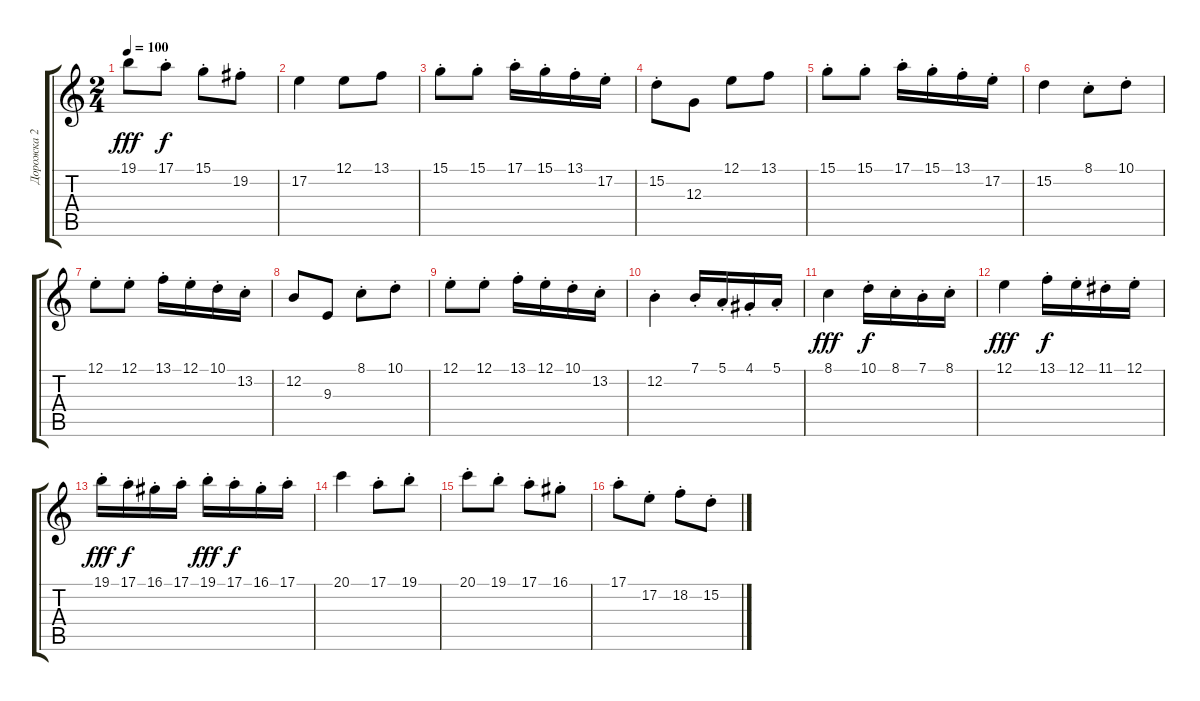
\track ("Дорожка 2" "Дорожка 2") {instrument acousticgrandpiano}
\staff {score tabs}
\tuning (E4 B3 G3 D3 A2 E2) {hide}
\ts (2 4)
\tempo 100
\clef g2
\ks c
19.1.8{dy fff} 17.1{st}.8{dy f} 15.1{st}.8 19.2{st}.8 |
17.2.4 12.1.8 13.1.8 |
15.1{st}.8 15.1{st}.8 17.1{st}.16 15.1{st}.16 13.1{st}.16 17.2{st}.16 |
15.2{st}.8 12.3.8 12.1.8 13.1.8 |
15.1{st}.8 15.1{st}.8 17.1{st}.16 15.1{st}.16 13.1{st}.16 17.2{st}.16 |
15.2.4 8.1{st}.8 10.1{st}.8 |
12.1{st}.8 12.1{st}.8 13.1{st}.16 12.1{st}.16 10.1{st}.16 13.2{st}.16 |
12.2.8 9.3.8 8.1{st}.8 10.1{st}.8 |
12.1{st}.8 12.1{st}.8 13.1{st}.16 12.1{st}.16 10.1{st}.16 13.2{st}.16 |
12.2{st}.4 7.1{st}.16 5.1{st}.16 4.1{st}.16 5.1{st}.16 |
8.1.4{dy fff} 10.1{st}.16{dy f} 8.1{st}.16 7.1{st}.16 8.1{st}.16 |
12.1.4{dy fff} 13.1{st}.16{dy f} 12.1{st}.16 11.1{st}.16 12.1{st}.16 |
19.1{st}.16{dy fff} 17.1{st}.16{dy f} 16.1{st}.16 17.1{st}.16 19.1{st}.16{dy fff} 17.1{st}.16{dy f} 16.1{st}.16 17.1{st}.16 |
20.1.4 17.1{st}.8 19.1{st}.8 |
20.1{st}.8 19.1{st}.8 17.1{st}.8 16.1{st}.8 |
17.1{st}.8 17.2{st}.8 18.2{st}.8 15.2{st}.8
